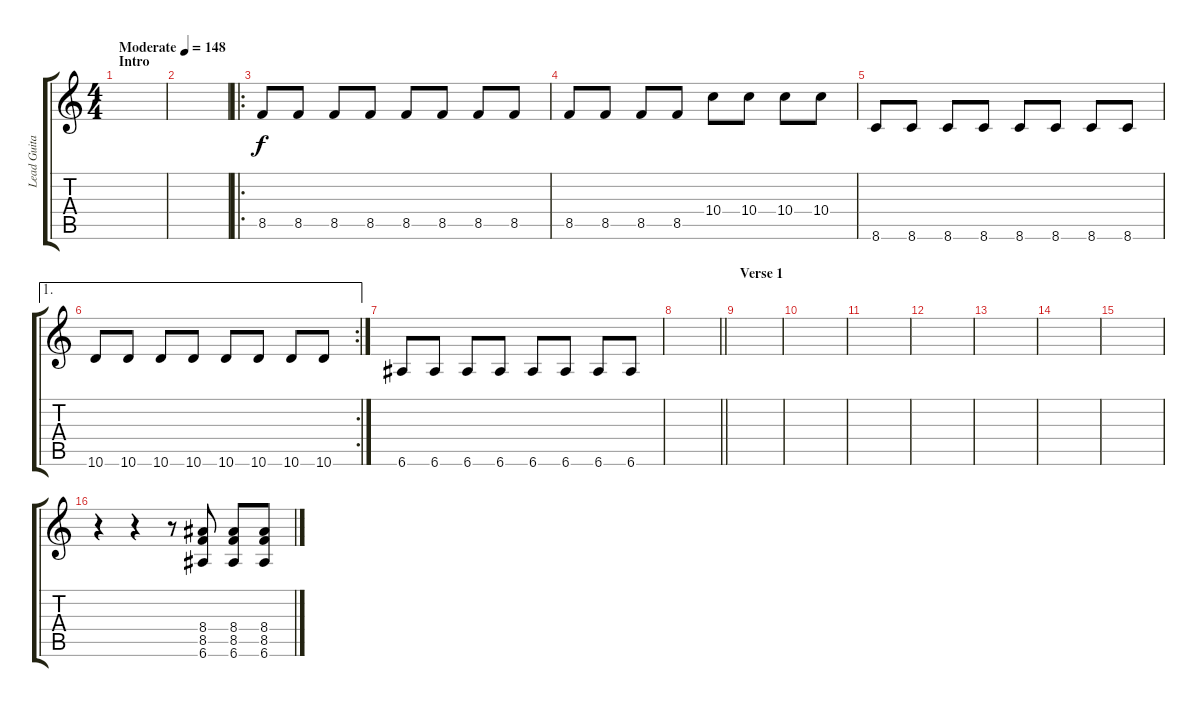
\track ("Lead Guitar " "Lead Guita") {instrument distortionguitar}
\staff {score tabs}
\tuning (E4 B3 G3 D3 A2 E2) {hide}
\ts (4 4)
\section ("" "Intro")
\tempo (148 "Moderate")
\clef g2
\ks c
|
|
\ro
8.5.8 8.5.8 8.5.8 8.5.8 8.5.8 8.5.8 8.5.8 8.5.8 |
8.5.8 8.5.8 8.5.8 8.5.8 10.4.8 10.4.8 10.4.8 10.4.8 |
8.6.8 8.6.8 8.6.8 8.6.8 8.6.8 8.6.8 8.6.8 8.6.8 |
\ae 1
\rc 2
10.6.8 10.6.8 10.6.8 10.6.8 10.6.8 10.6.8 10.6.8 10.6.8 |
6.6.8 6.6.8 6.6.8 6.6.8 6.6.8 6.6.8 6.6.8 6.6.8 |
\barLineRight lightlight
|
\section ("" "Verse 1")
|
|
|
|
|
|
|
r.4 r.4 r.8 (8.4 8.5 6.6).8 (8.4 8.5 6.6).8 (8.4 8.5 6.6).8
